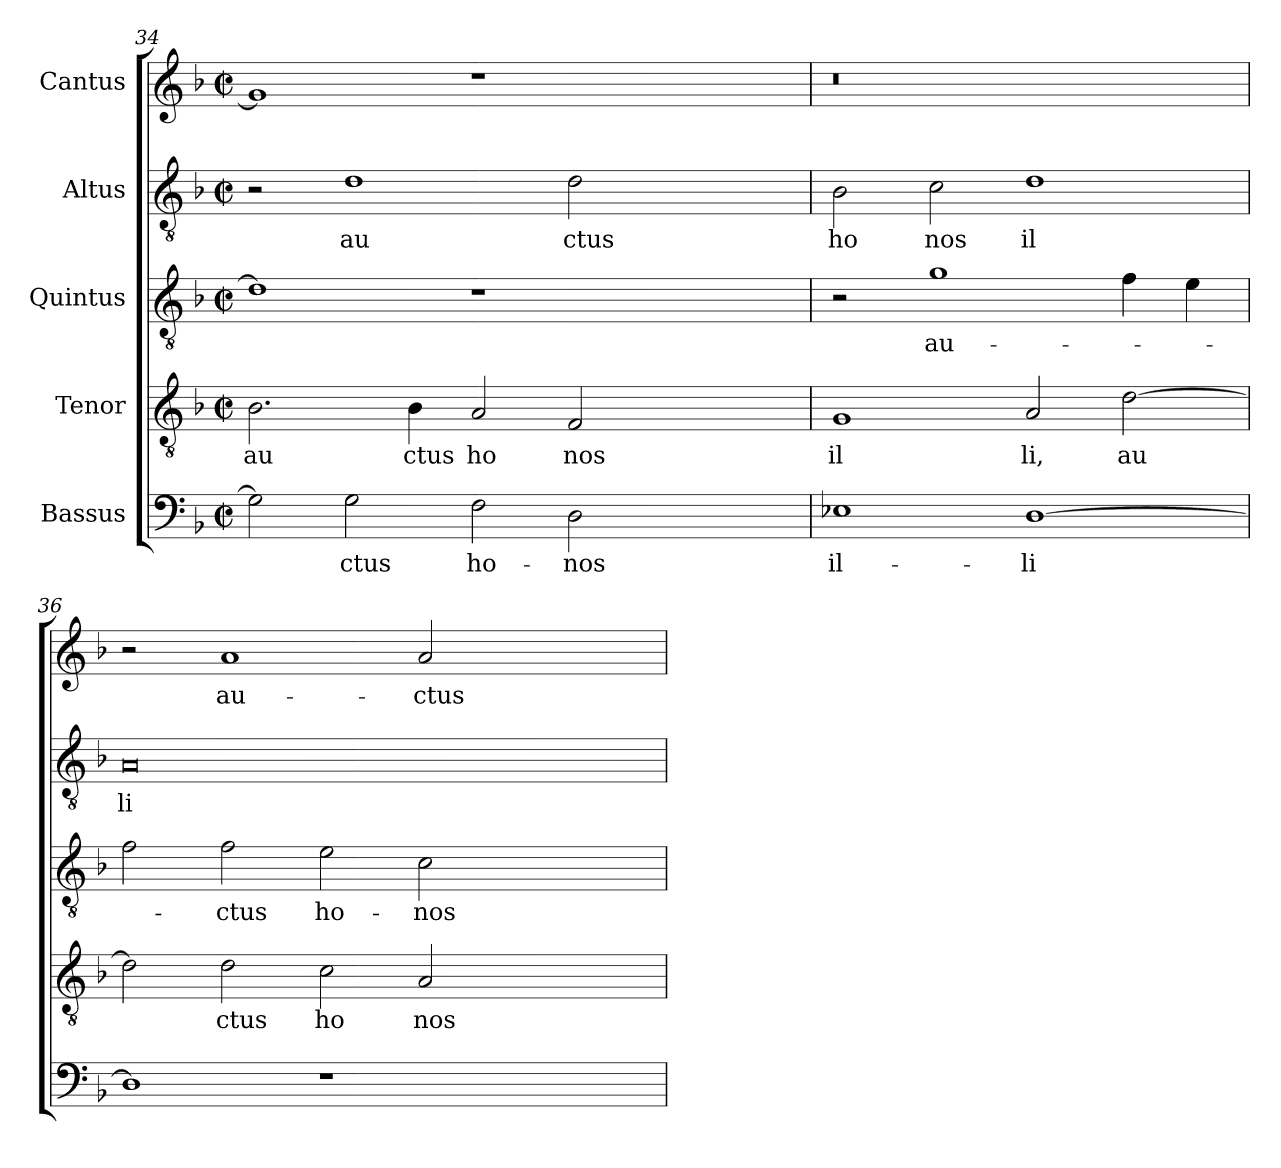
**kern	**text	**kern	**text	**kern	**text	**kern	**text	**kern	**text
*part5	*part5	*part4	*part4	*part3	*part3	*part2	*part2	*part1	*part1
*staff5	*staff5	*staff4	*staff4	*staff3	*staff3	*staff2	*staff2	*staff1	*staff1
*I"Bassus	*	*I"Tenor	*	*I"Quintus	*	*I"Altus	*	*I"Cantus	*
*clefF4	*	*clefGv2	*	*clefGv2	*	*clefGv2	*	*clefG2	*
*k[b-]	*	*k[b-]	*	*k[b-]	*	*k[b-]	*	*k[b-]	*
*F:	*	*F:	*	*F:	*	*F:	*	*F:	*
*M2/2	*	*M2/2	*	*M2/2	*	*M2/2	*	*M2/2	*
*met(c|)	*	*met(c|)	*	*met(c|)	*	*met(c|)	*	*met(c|)	*
=34	=34	=34	=34	=34	=34	=34	=34	=34	=34
!	!	!	!LO:LY:b:cj	!	!	!	!	!	!
2G\]	.	2.B-\	au	1d]	.	2r	.	1g]	.
!	!LO:LY:b:cj	!	!	!	!	!	!LO:LY:b:cj	!	!
2G\	-ctus	.	.	.	.	1d	au	.	.
!	!	!	!LO:LY:b:cj	!	!	!	!	!	!
.	.	4B-\	ctus	.	.	.	.	.	.
!	!LO:LY:b:cj	!	!LO:LY:b:cj	!LO:N:vis=1	!	!	!	!LO:N:vis=1	!
2F\	ho-	2A/	ho	0r	.	.	.	0r	.
!	!LO:LY:b:cj	!	!LO:LY:b:cj	!	!	!	!LO:LY:b:cj	!	!
2D\	-nos	2F/	nos	.	.	2d\	ctus	.	.
1ryy	.	1ryy	.	.	.	1ryy	.	.	.
=35	=35	=35	=35	=35	=35	=35	=35	=35	=35
!	!LO:LY:b:cj	!	!LO:LY:b:cj	!	!	!	!LO:LY:b:cj	!	!
1E-X	il-	1G	il	2r	.	2B-\	ho	0r	.
!	!	!	!	!	!LO:LY:b:cj	!	!LO:LY:b:cj	!	!
.	.	.	.	1g	au-	2c\	nos	.	.
!	!LO:LY:b:cj	!	!LO:LY:b:cj	!	!	!	!LO:LY:b:cj	!	!
[>1D	-li	2A/	li,	.	.	1d	il	.	.
!	!	!	!LO:LY:b	!	!	!	!	!	!
.	.	[>2d\	au	4f\	.	.	.	.	.
.	.	.	.	4e\	.	.	.	.	.
=36	=36	=36	=36	=36	=36	=36	=36	=36	=36
!	!	!	!	!	!	!	!LO:LY:b:cj	!	!
1D]	.	2d\]	.	2f\	.	0A	li	2r	.
!	!	!	!LO:LY:b:cj	!	!LO:LY:b:cj	!	!	!	!LO:LY:b:cj
.	.	2d\	ctus	2f\	-ctus	.	.	1a	au-
!LO:N:vis=1	!	!	!LO:LY:b:cj	!	!LO:LY:b:cj	!	!	!	!
0r	.	2c\	ho	2e\	ho-	.	.	.	.
!	!	!	!LO:LY:b:cj	!	!LO:LY:b:cj	!	!	!	!LO:LY:b:cj
.	.	2A/	nos	2c\	-nos	.	.	2a/	-ctus
.	.	1ryy	.	1ryy	.	1ryy	.	1ryy	.
=	=	=	=	=	=	=	=	=	=
*-	*-	*-	*-	*-	*-	*-	*-	*-	*-
